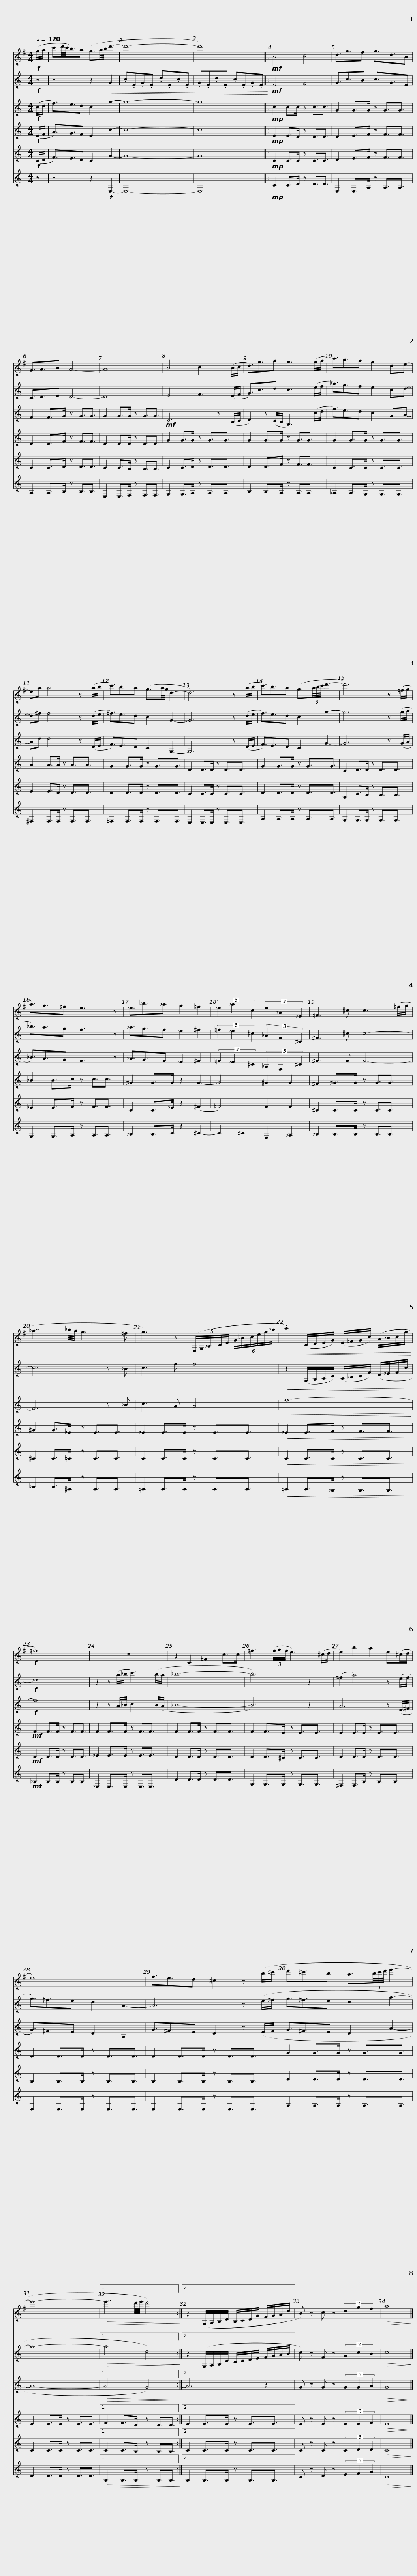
X:1
%%score 1 2 3 4 5 6
L:1/8
Q:1/4=120
M:4/4
I:linebreak $
K:none
V:1 treble transpose=3
V:2 treble transpose=-2
V:3 treble transpose=-2
V:4 treble transpose=-2
V:5 treble transpose=-2
V:6 treble transpose=-14
V:1
[K:G]!f! (g/a/ | c'd'/4c'/4b3/2)a (g3/2a/4b/4 d'2- | d'8- | d'8) |:!mf! B4 c4 |$ %5
 d3/2g3/2f g3/2d3/2B | G3/2A3/2B A4- | A8 | B4 c3 (B/c/ | d3/2)g3/2a g3 (g/a/ |$ %10
 c'3/2)b3/2a g2 de- | ea a4 z (a/b/ | c'3/2)b3/2a (g3/2a/4g/4 d2- | d6) z (a/b/ |$ c'3/2)b3/2a (g3/2(3a/4b/4c'/4 d'2- | %15
 d'6) z (=f/g/ | a3/2)g3/2=f e3 z | _e3/2_b3/2_a g2 =f2 |$ (3_e2 _a2 c2 (3e2 _A2 _E2 | =F3 ^c c3 (=f/g/ | %20
 _a7/2 _b/4a/4 g3 =f |$ g3) z (5:4:5(E,/G,/_B,/C/E/ (6:4:6G/_B/c/e/g/_b/ |!<(! .c'2) (C/D/E/G/) (E/=F/G/c/) (A/_B/c/g/!<)! |!f! =f8) |$ z8 | %25
 z2 C2 =F2 c>c | =f3 (3(f/g/f/ e3) (^c/d/ | e2) b2 a2 e(^c/d/ |$ e8) | f3/2e3/2d ^c2 z (b/^c'/ | %30
 d'3/2^c'3/2b a3/2(3b/4c'/4d'/4 e'2- | e'8- |1$!>(! e'7/2 d'/4e'/4 d'4)!>)! :|2 z2 (G,/A,/B,/D/ B,/C/D/G/ F/G/A/d/ || B) z c z (3d2 g2 f2 |$ %35
!>(! a8!>)! |] %36
V:2
[K:C]!f! z | z4 z2!<(! G2 | .c.E.G.E .d.E.c.E | .G.E.d.E .c.E.G.E!<)! |:!mf! E4 F4 |$ %5
 G3/2c3/2B c3/2G3/2E | C3/2D3/2E D4- | D8 | E4 F3 (E/F/ | G3/2)c3/2d c3 (e/f/ |$ %10
 _a3/2)g3/2f e2 cd- | d^f f4 z (d/e/ | =f3/2)e3/2d c2 G2- | G6 z (d/e/ |$ f3/2)e3/2d c2 g2- | %15
 g6 z (g/a/ | _b3/2)a3/2g f3 z | _a3/2g3/2f _e2 ^f2 |$ (3=f2 _e2 ^c2 (3_A2 F2 ^C2 | ^F3 ^c c4- | %20
 c6 z _B |$ c3 f f4 |!<(! z2 (F,/G,/A,/C/) (A,/_B,/C/F/) (D/_E/F/c/!<)! |!f! d8) |$ z2 z (a/_b/ c'3) (b/a/ | %25
 _b8- | b6) z2 | (^f2 a4) z (e/f/ |$ g3/2)^f3/2e d2 A2- | A6 z (e/^f/ | %30
 g3/2^f3/2e d2 a2- | a8- |1$!>(! a4 d4)!>)! :|2 z2 (E,/F,/G,/C/ B,/C/D/E/ F/G/A/B/ || c) z F z (3G2 c2 B2 |$ %35
!>(! c8!>)! |] %36
V:3
[K:C]!f! (c/d/ | f3/2)e3/2d c2 g2- | g8- | g8 |:!mp! c2 c>c z c3/2c3/2 |$ %5
 G2 G>G z G3/2G3/2 | F2 F>G z G3/2G3/2 | G2 G>G z G3/2G3/2 |!mf! C6 z (B,/C/ | D2) z (C/B,/ G,3) (c/d/ |$ %10
 f3/2)e3/2d c2 GA- | Ad d4 z (D/E/ | F3/2)E3/2D C2 G,2- | G,6 z (D/E/ |$ F3/2)E3/2D C2 G2- | %15
 G6 z (G/A/ | _B3/2)A3/2G F3 z | _A3/2G3/2F _E2 ^F2 |$ (3=F2 _E2 ^C2 (3_A,2 F,2 ^C2 | ^F3 F F4- | %20
 F6 z _B |$ c3 A A4 |!<(! f8-!<)! |!f! f8 |$ z2 z A/_B/ c3 (B/A/ | %25
 _B8- | B6) z2 | A6 z (E/^F/ |$ G3/2)^F3/2E D2 A,2 | G3/2^F3/2E D2 z (E/F/ | %30
 G3/2^F3/2E D2 A2- | A8- |1$!>(! A4 G4)!>)! :|2 A6 z2 || G z G z (3G2 G2 A2 |$ %35
!>(! G8!>)! |] %36
V:4
[K:C]!f! (E/F/ | A3/2)G3/2F E2 c2- | c8- | c8 |:!mp! E2 E>D z D3/2D3/2 |$ %5
 D2 E>F z F3/2F3/2 | D2 D>F z F3/2F3/2 | D2 D>D z D3/2D3/2 | G2 G>G z G3/2G3/2 | G2 G>G z G3/2G3/2 |$ %10
 G2 G>G z G3/2G3/2 | A2 A>A z A3/2A3/2 | G2 G>G z G3/2G3/2 | D2 D>D z D3/2D3/2 |$ G2 G>G z G3/2G3/2 | %15
 C2 D>D z D3/2D3/2 | _B2 B>c z c3/2c3/2 | ^G2 G>G z2 G2- |$ G4 ^G2 G2 | ^F2 ^G>G z G3/2G3/2 | %20
 ^G2 G>_E z E3/2E3/2 |$ _E2 E>E z E3/2E3/2 |!<(! _E2 E>F z F3/2F3/2!<)! |!mf! F2 F>F z F3/2F3/2 |$ F2 F>F z F3/2F3/2 | %25
 F2 F>F z F3/2F3/2 | F2 F>E z E3/2E3/2 | E2 E>E z E3/2E3/2 |$ D2 D>D z D3/2D3/2 | D2 D>D z D3/2D3/2 | %30
 G2 G>G z G3/2G3/2 | E2 E>E z E3/2E3/2 |1$ F2 F>D z D3/2D3/2 :|2 E2 E>E z E3/2E3/2 || E z E z (3E2 E2 F2 |$ %35
!>(! E8!>)! |] %36
V:5
[K:C]!f! (C/D/ | F3/2)E3/2D C2 G2- | G8- | G8 |:!mp! C2 C>C z C3/2C3/2 |$ %5
 D2 E>F z F3/2F3/2 | C2 C>D z D3/2D3/2 | C2 C>B, z B,3/2B,3/2 | C2 C>D z D3/2D3/2 | D2 D>F z F3/2F3/2 |$ %10
 C2 C>C z C3/2C3/2 | E2 E>D z D3/2D3/2 | D2 D>D z D3/2D3/2 | C2 C>C z C3/2C3/2 |$ D2 D>D z D3/2D3/2 | %15
 G,2 C>B, z B,3/2B,3/2 | _E2 E>F z F3/2F3/2 | C2 C>_E z2 (^F2 |$ =F4) F2 F2 | ^C2 C>C z C3/2C3/2 | %20
 ^C2 C>=C z C3/2C3/2 |$ C2 C>C z C3/2C3/2 |!<(! C2 C>C z C3/2C3/2!<)! |!mf! D2 D>D z D3/2D3/2 |$ _E2 E>E z E3/2E3/2 | %25
 D2 D>D z D3/2D3/2 | D2 D>^C z C3/2C3/2 | D2 D>D z D3/2D3/2 |$ B,2 B,>B, z B,3/2B,3/2 | B,2 B,>B, z B,3/2B,3/2 | %30
 D2 D>D z D3/2D3/2 | C2 C>C z C3/2C3/2 |1$ C2 C>B, z B,3/2B,3/2 :|2 C2 C>C z C3/2C3/2 || C z C z (3C2 D2 D2 |$ %35
!>(! C8!>)! |] %36
V:6
[K:C] z | z4 z2!f! E,2- | E,8- | E,8 |:!mp! C2 C>D z D3/2D3/2 |$ %5
 E,2 E,>A, z A,3/2A,3/2 | A,2 A,>B, z B,3/2B,3/2 | E,2 E,>F, z F,3/2F,3/2 | G,2 G,>A, z A,3/2A,3/2 | B,2 B,>A, z A,3/2A,3/2 |$ %10
 _A,2 A,>G, z G,3/2G,3/2 | ^F,2 F,>F, z F,3/2F,3/2 | =F,2 F,>F, z F,3/2F,3/2 | E,2 E,>E, z E,3/2E,3/2 |$ A,2 A,>A, z A,3/2A,3/2 | %15
 G,2 G,>G, z G,3/2G,3/2 | G,2 G,>A, z A,3/2A,3/2 | _B,2 B,>C z2 ^C2- |$ C2 ^C2 F,2 _A,2 | _B,2 B,>B, z B,3/2B,3/2 | %20
 _A,2 A,>^F, z F,3/2F,3/2 |$ =F,2 F,>F, z F,3/2F,3/2 |!<(! =F,2 F,>_E, z E,3/2E,3/2!<)! |!mf! _B,2 B,>B, z B,3/2B,3/2 |$ _E,2 E,>E, z E,3/2E,3/2 | %25
 D2 D>D z D3/2D3/2 | G,2 G,>G, z G,3/2G,3/2 | ^F,2 F,>B, z B,3/2B,3/2 |$ E,2 E,>E, z E,3/2E,3/2 | E,2 E,>E, z E,3/2E,3/2 | %30
 A,2 A,>A, z A,3/2A,3/2 | D2 D>D z D3/2D3/2 |1$!>(! G,2 G,>G, z G,3/2G,3/2!>)! :|2 G,2 G,>G, z G,3/2G,3/2 || C z D z (3E2 F2 G2 |$ %35
!>(! C8!>)! |] %36
